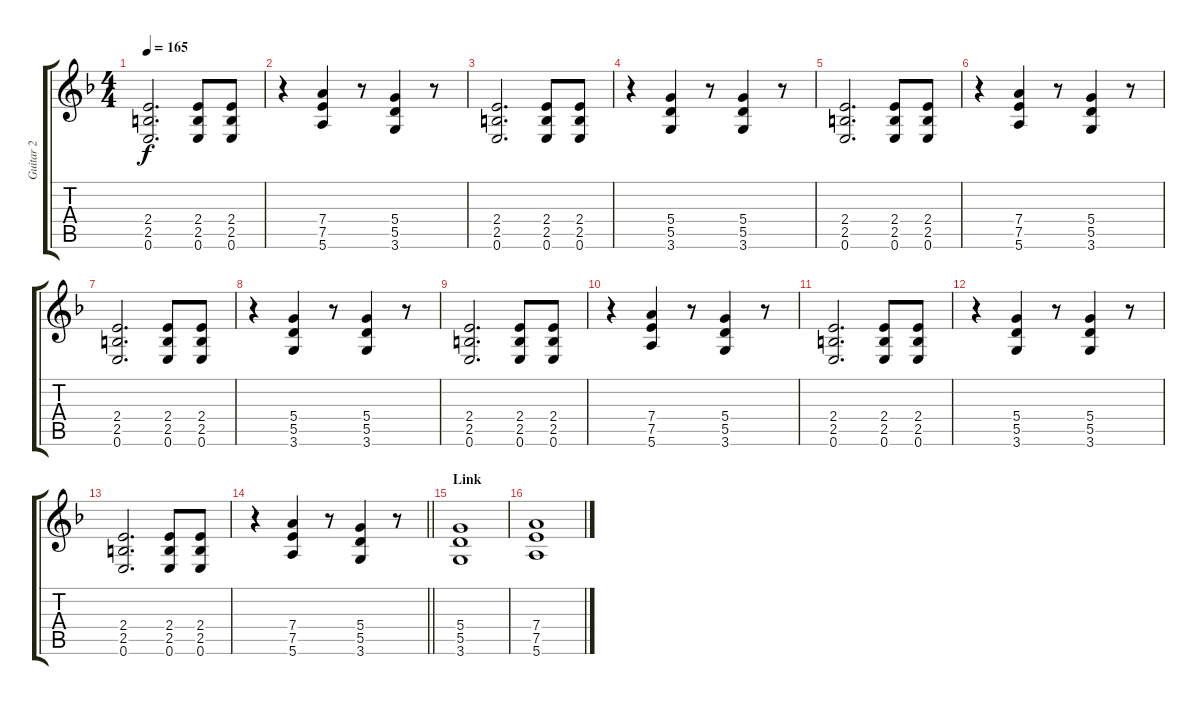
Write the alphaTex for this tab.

\track ("Guitar 2" "Guitar 2") {instrument distortionguitar}
\staff {score tabs}
\tuning (E4 B3 G3 D3 A2 E2) {hide}
\ts (4 4)
\tempo 165
\clef g2
\ks f
(2.4 2.5 0.6).2{d dy f} (2.4 2.5 0.6).8 (2.4 2.5 0.6).8 |
r.4 (7.4 7.5 5.6).4 r.8 (5.4 5.5 3.6).4 r.8 |
(2.4 2.5 0.6).2{d} (2.4 2.5 0.6).8 (2.4 2.5 0.6).8 |
r.4 (5.4 5.5 3.6).4 r.8 (5.4 5.5 3.6).4 r.8 |
(2.4 2.5 0.6).2{d} (2.4 2.5 0.6).8 (2.4 2.5 0.6).8 |
r.4 (7.4 7.5 5.6).4 r.8 (5.4 5.5 3.6).4 r.8 |
(2.4 2.5 0.6).2{d} (2.4 2.5 0.6).8 (2.4 2.5 0.6).8 |
r.4 (5.4 5.5 3.6).4 r.8 (5.4 5.5 3.6).4 r.8 |
(2.4 2.5 0.6).2{d} (2.4 2.5 0.6).8 (2.4 2.5 0.6).8 |
r.4 (7.4 7.5 5.6).4 r.8 (5.4 5.5 3.6).4 r.8 |
(2.4 2.5 0.6).2{d} (2.4 2.5 0.6).8 (2.4 2.5 0.6).8 |
r.4 (5.4 5.5 3.6).4 r.8 (5.4 5.5 3.6).4 r.8 |
(2.4 2.5 0.6).2{d} (2.4 2.5 0.6).8 (2.4 2.5 0.6).8 |
\barLineRight lightlight
r.4 (7.4 7.5 5.6).4 r.8 (5.4 5.5 3.6).4 r.8 |
\section ("" "Link")
(5.4 5.5 3.6).1 |
(7.4 7.5 5.6).1
